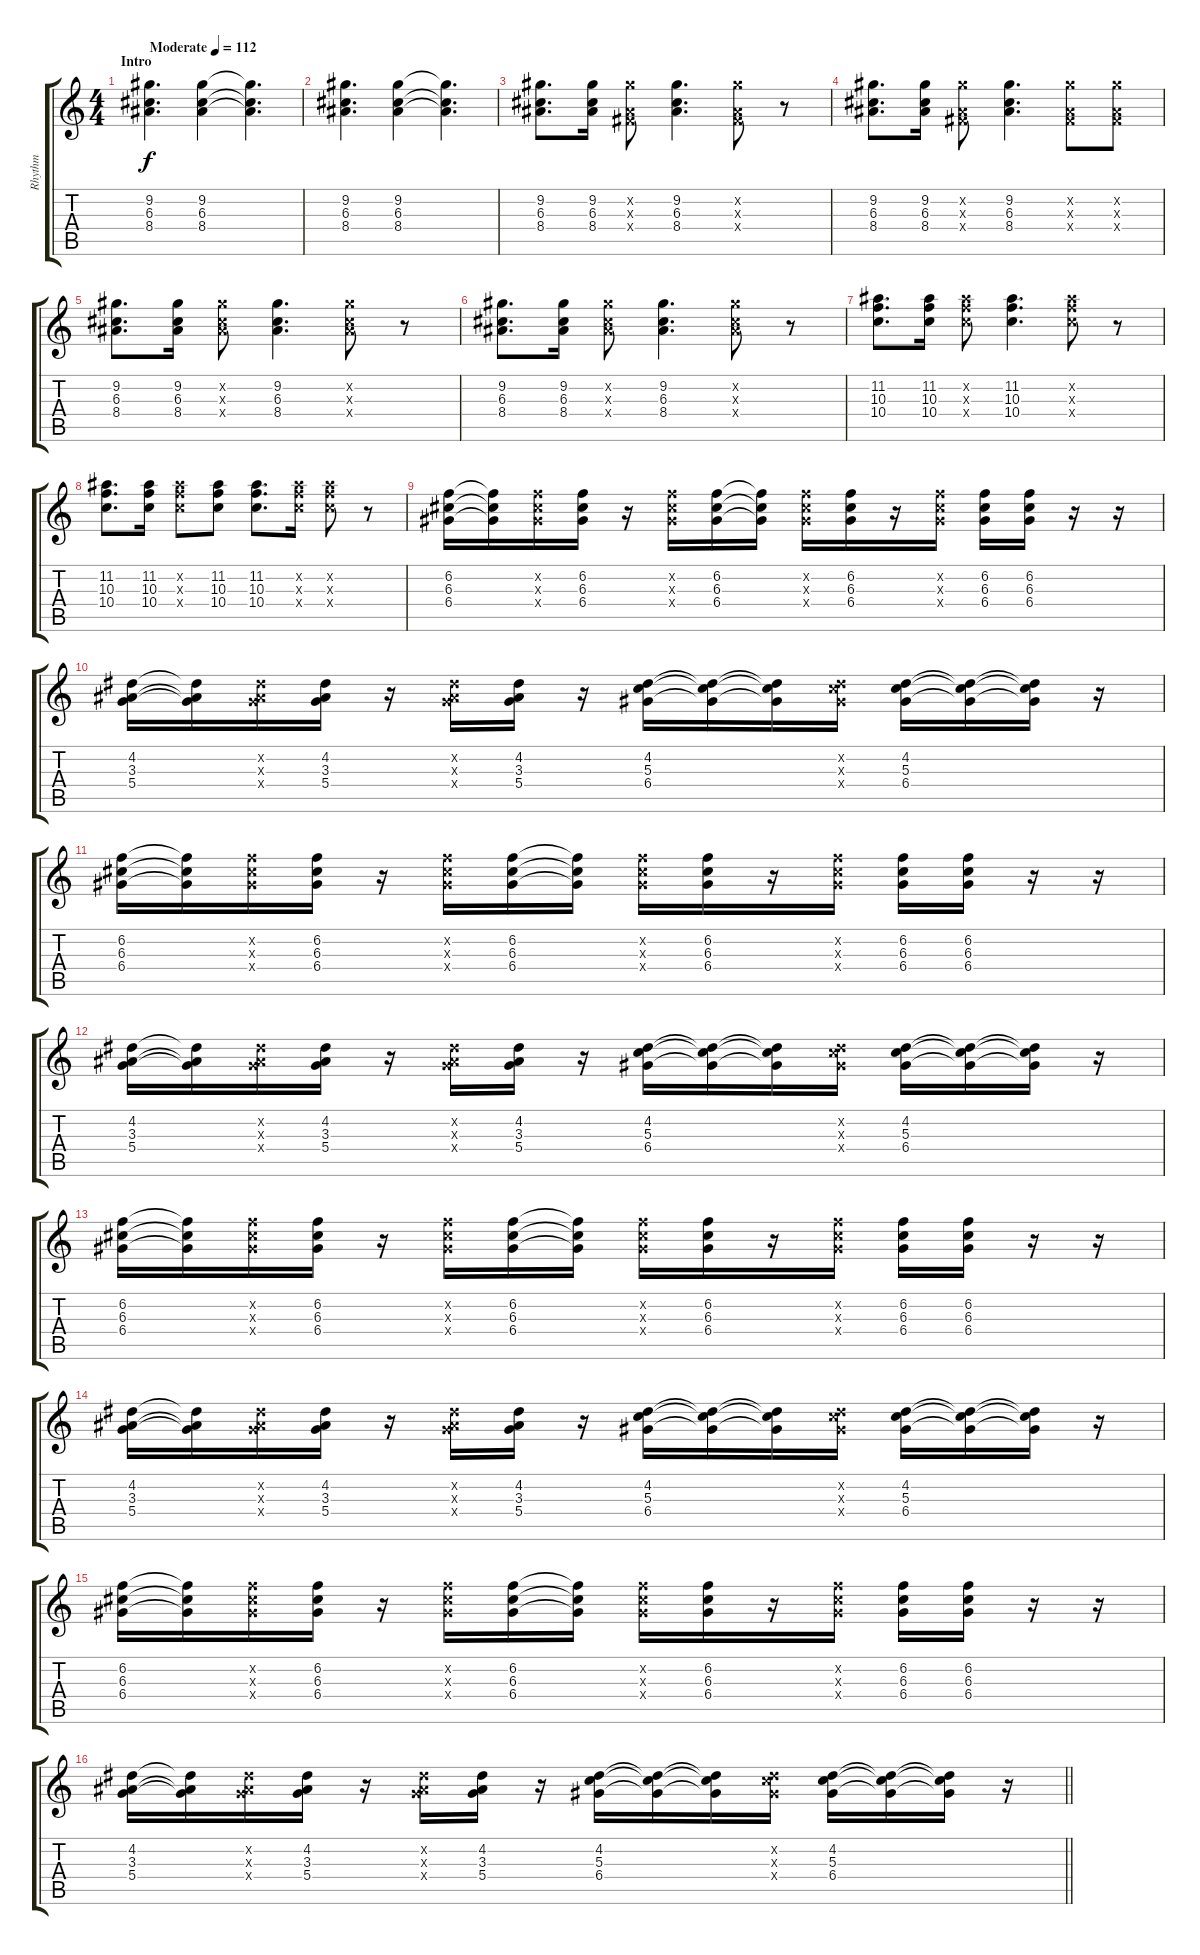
\track ("Rhythm" "Rhythm") {instrument electricguitarclean}
\staff {score tabs}
\tuning (E4 B3 G3 D3 A2 E2) {hide}
\ts (4 4)
\section ("" "Intro")
\tempo (112 "Moderate")
\clef g2
\ks c
(9.2 6.3 8.4).4{d dy f instrument electricguitarclean} (9.2 6.3 8.4).4 (9.2{t} 6.3{t} 8.4{t}).4{d} |
(9.2 6.3 8.4).4{d} (9.2 6.3 8.4).4 (9.2{t} 6.3{t} 8.4{t}).4{d} |
(9.2 6.3 8.4).8{d} (9.2 6.3 8.4).16 (9.2{x} 3.3{x} 4.4{x}).8 (9.2 6.3 8.4).4{d} (9.2{x} 3.3{x} 4.4{x}).8 r.8 |
(9.2 6.3 8.4).8{d} (9.2 6.3 8.4).16 (9.2{x} 3.3{x} 4.4{x}).8 (9.2 6.3 8.4).4{d} (9.2{x} 3.3{x} 4.4{x}).8 (9.2{x} 3.3{x} 4.4{x}).8 |
(9.2 6.3 8.4).8{d} (9.2 6.3 8.4).16 (9.2{x} 6.3{x} 8.4{x}).8 (9.2 6.3 8.4).4{d} (9.2{x} 6.3{x} 8.4{x}).8 r.8 |
(9.2 6.3 8.4).8{d} (9.2 6.3 8.4).16 (9.2{x} 6.3{x} 8.4{x}).8 (9.2 6.3 8.4).4{d} (9.2{x} 6.3{x} 8.4{x}).8 r.8 |
(11.2 10.3 10.4).8{d} (11.2 10.3 10.4).16 (11.2{x} 10.3{x} 10.4{x}).8 (11.2 10.3 10.4).4{d} (11.2{x} 10.3{x} 10.4{x}).8 r.8 |
(11.2 10.3 10.4).8{d} (11.2 10.3 10.4).16 (11.2{x} 10.3{x} 10.4{x}).8 (11.2 10.3 10.4).8 (11.2 10.3 10.4).8{d} (11.2{x} 10.3{x} 10.4{x}).16 (11.2{x} 10.3{x} 10.4{x}).8 r.8 |
(6.2 6.3 6.4).16 (6.2{t} 6.3{t} 6.4{t}).16 (6.2{x} 6.3{x} 6.4{x}).16 (6.2 6.3 6.4).16 r.16 (6.2{x} 6.3{x} 6.4{x}).16 (6.2 6.3 6.4).16 (6.2{t} 6.3{t} 6.4{t}).16 (6.2{x} 6.3{x} 6.4{x}).16 (6.2 6.3 6.4).16 r.16 (6.2{x} 6.3{x} 6.4{x}).16 (6.2 6.3 6.4).16 (6.2 6.3 6.4).16 r.16 r.16 |
(4.2 3.3 5.4).16 (4.2{t} 3.3{t} 5.4{t}).16 (4.2{x} 3.3{x} 5.4{x}).16 (4.2 3.3 5.4).16 r.16 (4.2{x} 3.3{x} 5.4{x}).16 (4.2 3.3 5.4).16 r.16 (4.2 5.3 6.4).16 (4.2{t} 5.3{t} 6.4{t}).16 (4.2{t} 5.3{t} 6.4{t}).16 (4.2{x} 5.3{x} 6.4{x}).16 (4.2 5.3 6.4).16 (4.2{t} 5.3{t} 6.4{t}).16 (4.2{t} 5.3{t} 6.4{t}).16 r.16 |
(6.2 6.3 6.4).16 (6.2{t} 6.3{t} 6.4{t}).16 (6.2{x} 6.3{x} 6.4{x}).16 (6.2 6.3 6.4).16 r.16 (6.2{x} 6.3{x} 6.4{x}).16 (6.2 6.3 6.4).16 (6.2{t} 6.3{t} 6.4{t}).16 (6.2{x} 6.3{x} 6.4{x}).16 (6.2 6.3 6.4).16 r.16 (6.2{x} 6.3{x} 6.4{x}).16 (6.2 6.3 6.4).16 (6.2 6.3 6.4).16 r.16 r.16 |
(4.2 3.3 5.4).16 (4.2{t} 3.3{t} 5.4{t}).16 (4.2{x} 3.3{x} 5.4{x}).16 (4.2 3.3 5.4).16 r.16 (4.2{x} 3.3{x} 5.4{x}).16 (4.2 3.3 5.4).16 r.16 (4.2 5.3 6.4).16 (4.2{t} 5.3{t} 6.4{t}).16 (4.2{t} 5.3{t} 6.4{t}).16 (4.2{x} 5.3{x} 6.4{x}).16 (4.2 5.3 6.4).16 (4.2{t} 5.3{t} 6.4{t}).16 (4.2{t} 5.3{t} 6.4{t}).16 r.16 |
(6.2 6.3 6.4).16 (6.2{t} 6.3{t} 6.4{t}).16 (6.2{x} 6.3{x} 6.4{x}).16 (6.2 6.3 6.4).16 r.16 (6.2{x} 6.3{x} 6.4{x}).16 (6.2 6.3 6.4).16 (6.2{t} 6.3{t} 6.4{t}).16 (6.2{x} 6.3{x} 6.4{x}).16 (6.2 6.3 6.4).16 r.16 (6.2{x} 6.3{x} 6.4{x}).16 (6.2 6.3 6.4).16 (6.2 6.3 6.4).16 r.16 r.16 |
(4.2 3.3 5.4).16 (4.2{t} 3.3{t} 5.4{t}).16 (4.2{x} 3.3{x} 5.4{x}).16 (4.2 3.3 5.4).16 r.16 (4.2{x} 3.3{x} 5.4{x}).16 (4.2 3.3 5.4).16 r.16 (4.2 5.3 6.4).16 (4.2{t} 5.3{t} 6.4{t}).16 (4.2{t} 5.3{t} 6.4{t}).16 (4.2{x} 5.3{x} 6.4{x}).16 (4.2 5.3 6.4).16 (4.2{t} 5.3{t} 6.4{t}).16 (4.2{t} 5.3{t} 6.4{t}).16 r.16 |
(6.2 6.3 6.4).16 (6.2{t} 6.3{t} 6.4{t}).16 (6.2{x} 6.3{x} 6.4{x}).16 (6.2 6.3 6.4).16 r.16 (6.2{x} 6.3{x} 6.4{x}).16 (6.2 6.3 6.4).16 (6.2{t} 6.3{t} 6.4{t}).16 (6.2{x} 6.3{x} 6.4{x}).16 (6.2 6.3 6.4).16 r.16 (6.2{x} 6.3{x} 6.4{x}).16 (6.2 6.3 6.4).16 (6.2 6.3 6.4).16 r.16 r.16 |
\barLineRight lightlight
(4.2 3.3 5.4).16 (4.2{t} 3.3{t} 5.4{t}).16 (4.2{x} 3.3{x} 5.4{x}).16 (4.2 3.3 5.4).16 r.16 (4.2{x} 3.3{x} 5.4{x}).16 (4.2 3.3 5.4).16 r.16 (4.2 5.3 6.4).16 (4.2{t} 5.3{t} 6.4{t}).16 (4.2{t} 5.3{t} 6.4{t}).16 (4.2{x} 5.3{x} 6.4{x}).16 (4.2 5.3 6.4).16 (4.2{t} 5.3{t} 6.4{t}).16 (4.2{t} 5.3{t} 6.4{t}).16 r.16
